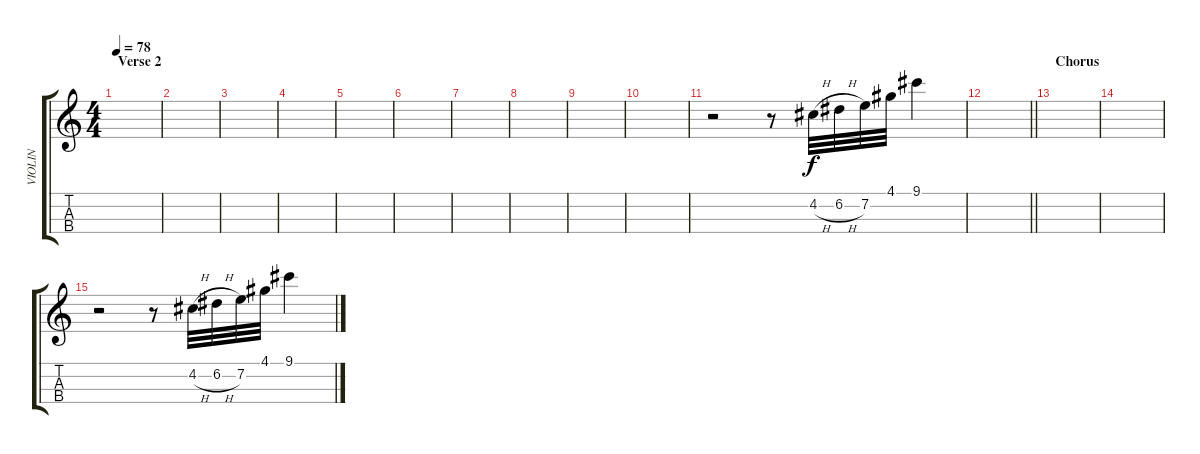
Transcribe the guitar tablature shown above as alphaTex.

\track ("VIOLIN" "VIOLIN") {instrument violin}
\staff {score tabs}
\tuning (E5 A4 D4 G3) {hide}
\ts (4 4)
\section ("" "Verse 2")
\tempo 78
\clef g2
\ks c
|
|
|
|
|
|
|
|
|
|
r.2 r.8 4.2{h}.32 6.2{h}.32 7.2.32 4.1.32 9.1.4 |
\barLineRight lightlight
|
\section ("" "Chorus")
|
|
r.2 r.8 4.2{h}.32 6.2{h}.32 7.2.32 4.1.32 9.1.4
